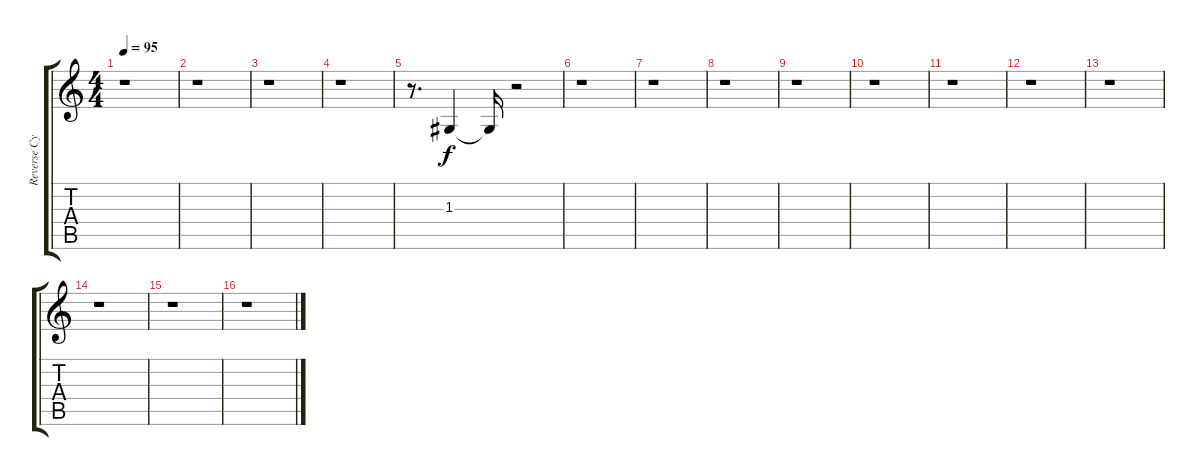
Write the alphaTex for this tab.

\track ("Reverse Cymbal" "Reverse Cy") {instrument reversecymbal}
\staff {score tabs}
\tuning (E4 B3 G3 D3 A2 E2) {hide}
\ts (4 4)
\tempo 95
\clef g2
\ks c
r.1{dy f} |
r.1 |
r.1 |
r.1 |
r.8{d} 1.3.4 1.3{t}.16 r.2 |
r.1 |
r.1 |
r.1 |
r.1 |
r.1 |
r.1 |
r.1 |
r.1 |
r.1 |
r.1 |
r.1
